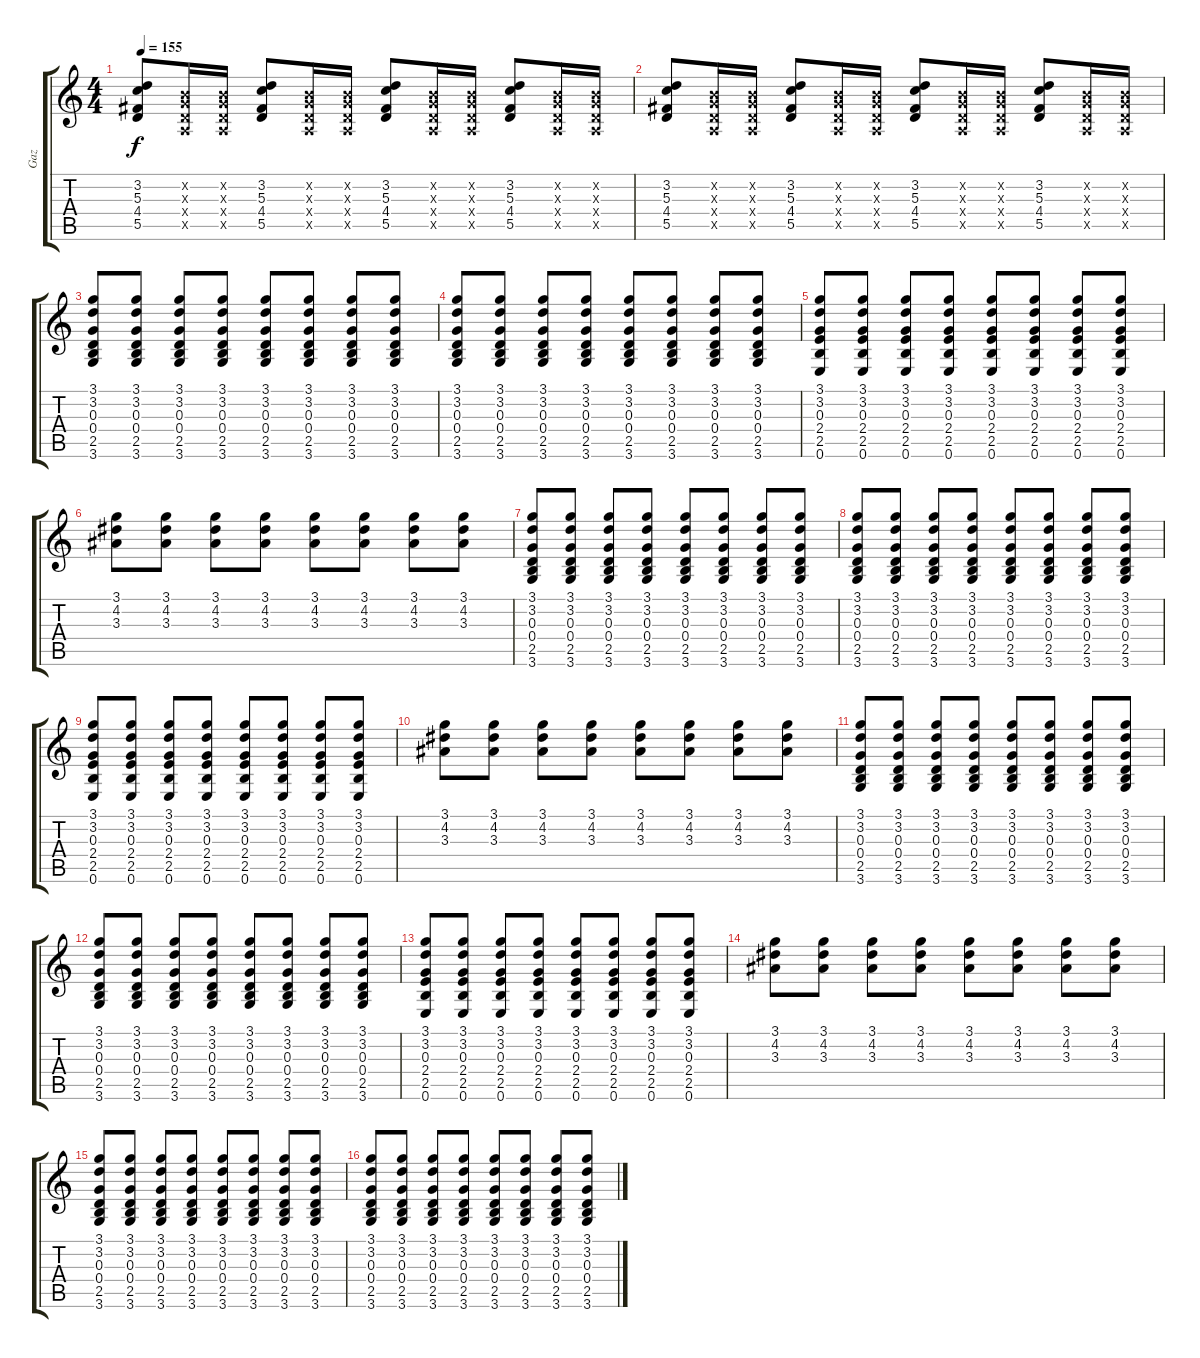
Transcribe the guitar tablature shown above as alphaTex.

\track ("Gaz" "Gaz") {instrument distortionguitar}
\staff {score tabs}
\tuning (E4 B3 G3 D3 A2 E2) {hide}
\ts (4 4)
\tempo 155
\clef g2
\ks c
(3.2 5.3 4.4 5.5).8{dy f} (0.2{x} 0.3{x} 0.4{x} 0.5{x}).16 (0.2{x} 0.3{x} 0.4{x} 0.5{x}).16 (3.2 5.3 4.4 5.5).8 (0.2{x} 0.3{x} 0.4{x} 0.5{x}).16 (0.2{x} 0.3{x} 0.4{x} 0.5{x}).16 (3.2 5.3 4.4 5.5).8 (0.2{x} 0.3{x} 0.4{x} 0.5{x}).16 (0.2{x} 0.3{x} 0.4{x} 0.5{x}).16 (3.2 5.3 4.4 5.5).8 (0.2{x} 0.3{x} 0.4{x} 0.5{x}).16 (0.2{x} 0.3{x} 0.4{x} 0.5{x}).16 |
(3.2 5.3 4.4 5.5).8 (0.2{x} 0.3{x} 0.4{x} 0.5{x}).16 (0.2{x} 0.3{x} 0.4{x} 0.5{x}).16 (3.2 5.3 4.4 5.5).8 (0.2{x} 0.3{x} 0.4{x} 0.5{x}).16 (0.2{x} 0.3{x} 0.4{x} 0.5{x}).16 (3.2 5.3 4.4 5.5).8 (0.2{x} 0.3{x} 0.4{x} 0.5{x}).16 (0.2{x} 0.3{x} 0.4{x} 0.5{x}).16 (3.2 5.3 4.4 5.5).8 (0.2{x} 0.3{x} 0.4{x} 0.5{x}).16 (0.2{x} 0.3{x} 0.4{x} 0.5{x}).16 |
(3.1 3.2 0.3 0.4 2.5 3.6).8 (3.1 3.2 0.3 0.4 2.5 3.6).8 (3.1 3.2 0.3 0.4 2.5 3.6).8 (3.1 3.2 0.3 0.4 2.5 3.6).8 (3.1 3.2 0.3 0.4 2.5 3.6).8 (3.1 3.2 0.3 0.4 2.5 3.6).8 (3.1 3.2 0.3 0.4 2.5 3.6).8 (3.1 3.2 0.3 0.4 2.5 3.6).8 |
(3.1 3.2 0.3 0.4 2.5 3.6).8 (3.1 3.2 0.3 0.4 2.5 3.6).8 (3.1 3.2 0.3 0.4 2.5 3.6).8 (3.1 3.2 0.3 0.4 2.5 3.6).8 (3.1 3.2 0.3 0.4 2.5 3.6).8 (3.1 3.2 0.3 0.4 2.5 3.6).8 (3.1 3.2 0.3 0.4 2.5 3.6).8 (3.1 3.2 0.3 0.4 2.5 3.6).8 |
(3.1 3.2 0.3 2.4 2.5 0.6).8 (3.1 3.2 0.3 2.4 2.5 0.6).8 (3.1 3.2 0.3 2.4 2.5 0.6).8 (3.1 3.2 0.3 2.4 2.5 0.6).8 (3.1 3.2 0.3 2.4 2.5 0.6).8 (3.1 3.2 0.3 2.4 2.5 0.6).8 (3.1 3.2 0.3 2.4 2.5 0.6).8 (3.1 3.2 0.3 2.4 2.5 0.6).8 |
(3.1 4.2 3.3).8 (3.1 4.2 3.3).8 (3.1 4.2 3.3).8 (3.1 4.2 3.3).8 (3.1 4.2 3.3).8 (3.1 4.2 3.3).8 (3.1 4.2 3.3).8 (3.1 4.2 3.3).8 |
(3.1 3.2 0.3 0.4 2.5 3.6).8 (3.1 3.2 0.3 0.4 2.5 3.6).8 (3.1 3.2 0.3 0.4 2.5 3.6).8 (3.1 3.2 0.3 0.4 2.5 3.6).8 (3.1 3.2 0.3 0.4 2.5 3.6).8 (3.1 3.2 0.3 0.4 2.5 3.6).8 (3.1 3.2 0.3 0.4 2.5 3.6).8 (3.1 3.2 0.3 0.4 2.5 3.6).8 |
(3.1 3.2 0.3 0.4 2.5 3.6).8 (3.1 3.2 0.3 0.4 2.5 3.6).8 (3.1 3.2 0.3 0.4 2.5 3.6).8 (3.1 3.2 0.3 0.4 2.5 3.6).8 (3.1 3.2 0.3 0.4 2.5 3.6).8 (3.1 3.2 0.3 0.4 2.5 3.6).8 (3.1 3.2 0.3 0.4 2.5 3.6).8 (3.1 3.2 0.3 0.4 2.5 3.6).8 |
(3.1 3.2 0.3 2.4 2.5 0.6).8 (3.1 3.2 0.3 2.4 2.5 0.6).8 (3.1 3.2 0.3 2.4 2.5 0.6).8 (3.1 3.2 0.3 2.4 2.5 0.6).8 (3.1 3.2 0.3 2.4 2.5 0.6).8 (3.1 3.2 0.3 2.4 2.5 0.6).8 (3.1 3.2 0.3 2.4 2.5 0.6).8 (3.1 3.2 0.3 2.4 2.5 0.6).8 |
(3.1 4.2 3.3).8 (3.1 4.2 3.3).8 (3.1 4.2 3.3).8 (3.1 4.2 3.3).8 (3.1 4.2 3.3).8 (3.1 4.2 3.3).8 (3.1 4.2 3.3).8 (3.1 4.2 3.3).8 |
(3.1 3.2 0.3 0.4 2.5 3.6).8 (3.1 3.2 0.3 0.4 2.5 3.6).8 (3.1 3.2 0.3 0.4 2.5 3.6).8 (3.1 3.2 0.3 0.4 2.5 3.6).8 (3.1 3.2 0.3 0.4 2.5 3.6).8 (3.1 3.2 0.3 0.4 2.5 3.6).8 (3.1 3.2 0.3 0.4 2.5 3.6).8 (3.1 3.2 0.3 0.4 2.5 3.6).8 |
(3.1 3.2 0.3 0.4 2.5 3.6).8 (3.1 3.2 0.3 0.4 2.5 3.6).8 (3.1 3.2 0.3 0.4 2.5 3.6).8 (3.1 3.2 0.3 0.4 2.5 3.6).8 (3.1 3.2 0.3 0.4 2.5 3.6).8 (3.1 3.2 0.3 0.4 2.5 3.6).8 (3.1 3.2 0.3 0.4 2.5 3.6).8 (3.1 3.2 0.3 0.4 2.5 3.6).8 |
(3.1 3.2 0.3 2.4 2.5 0.6).8 (3.1 3.2 0.3 2.4 2.5 0.6).8 (3.1 3.2 0.3 2.4 2.5 0.6).8 (3.1 3.2 0.3 2.4 2.5 0.6).8 (3.1 3.2 0.3 2.4 2.5 0.6).8 (3.1 3.2 0.3 2.4 2.5 0.6).8 (3.1 3.2 0.3 2.4 2.5 0.6).8 (3.1 3.2 0.3 2.4 2.5 0.6).8 |
(3.1 4.2 3.3).8 (3.1 4.2 3.3).8 (3.1 4.2 3.3).8 (3.1 4.2 3.3).8 (3.1 4.2 3.3).8 (3.1 4.2 3.3).8 (3.1 4.2 3.3).8 (3.1 4.2 3.3).8 |
(3.1 3.2 0.3 0.4 2.5 3.6).8 (3.1 3.2 0.3 0.4 2.5 3.6).8 (3.1 3.2 0.3 0.4 2.5 3.6).8 (3.1 3.2 0.3 0.4 2.5 3.6).8 (3.1 3.2 0.3 0.4 2.5 3.6).8 (3.1 3.2 0.3 0.4 2.5 3.6).8 (3.1 3.2 0.3 0.4 2.5 3.6).8 (3.1 3.2 0.3 0.4 2.5 3.6).8 |
(3.1 3.2 0.3 0.4 2.5 3.6).8 (3.1 3.2 0.3 0.4 2.5 3.6).8 (3.1 3.2 0.3 0.4 2.5 3.6).8 (3.1 3.2 0.3 0.4 2.5 3.6).8 (3.1 3.2 0.3 0.4 2.5 3.6).8 (3.1 3.2 0.3 0.4 2.5 3.6).8 (3.1 3.2 0.3 0.4 2.5 3.6).8 (3.1 3.2 0.3 0.4 2.5 3.6).8
